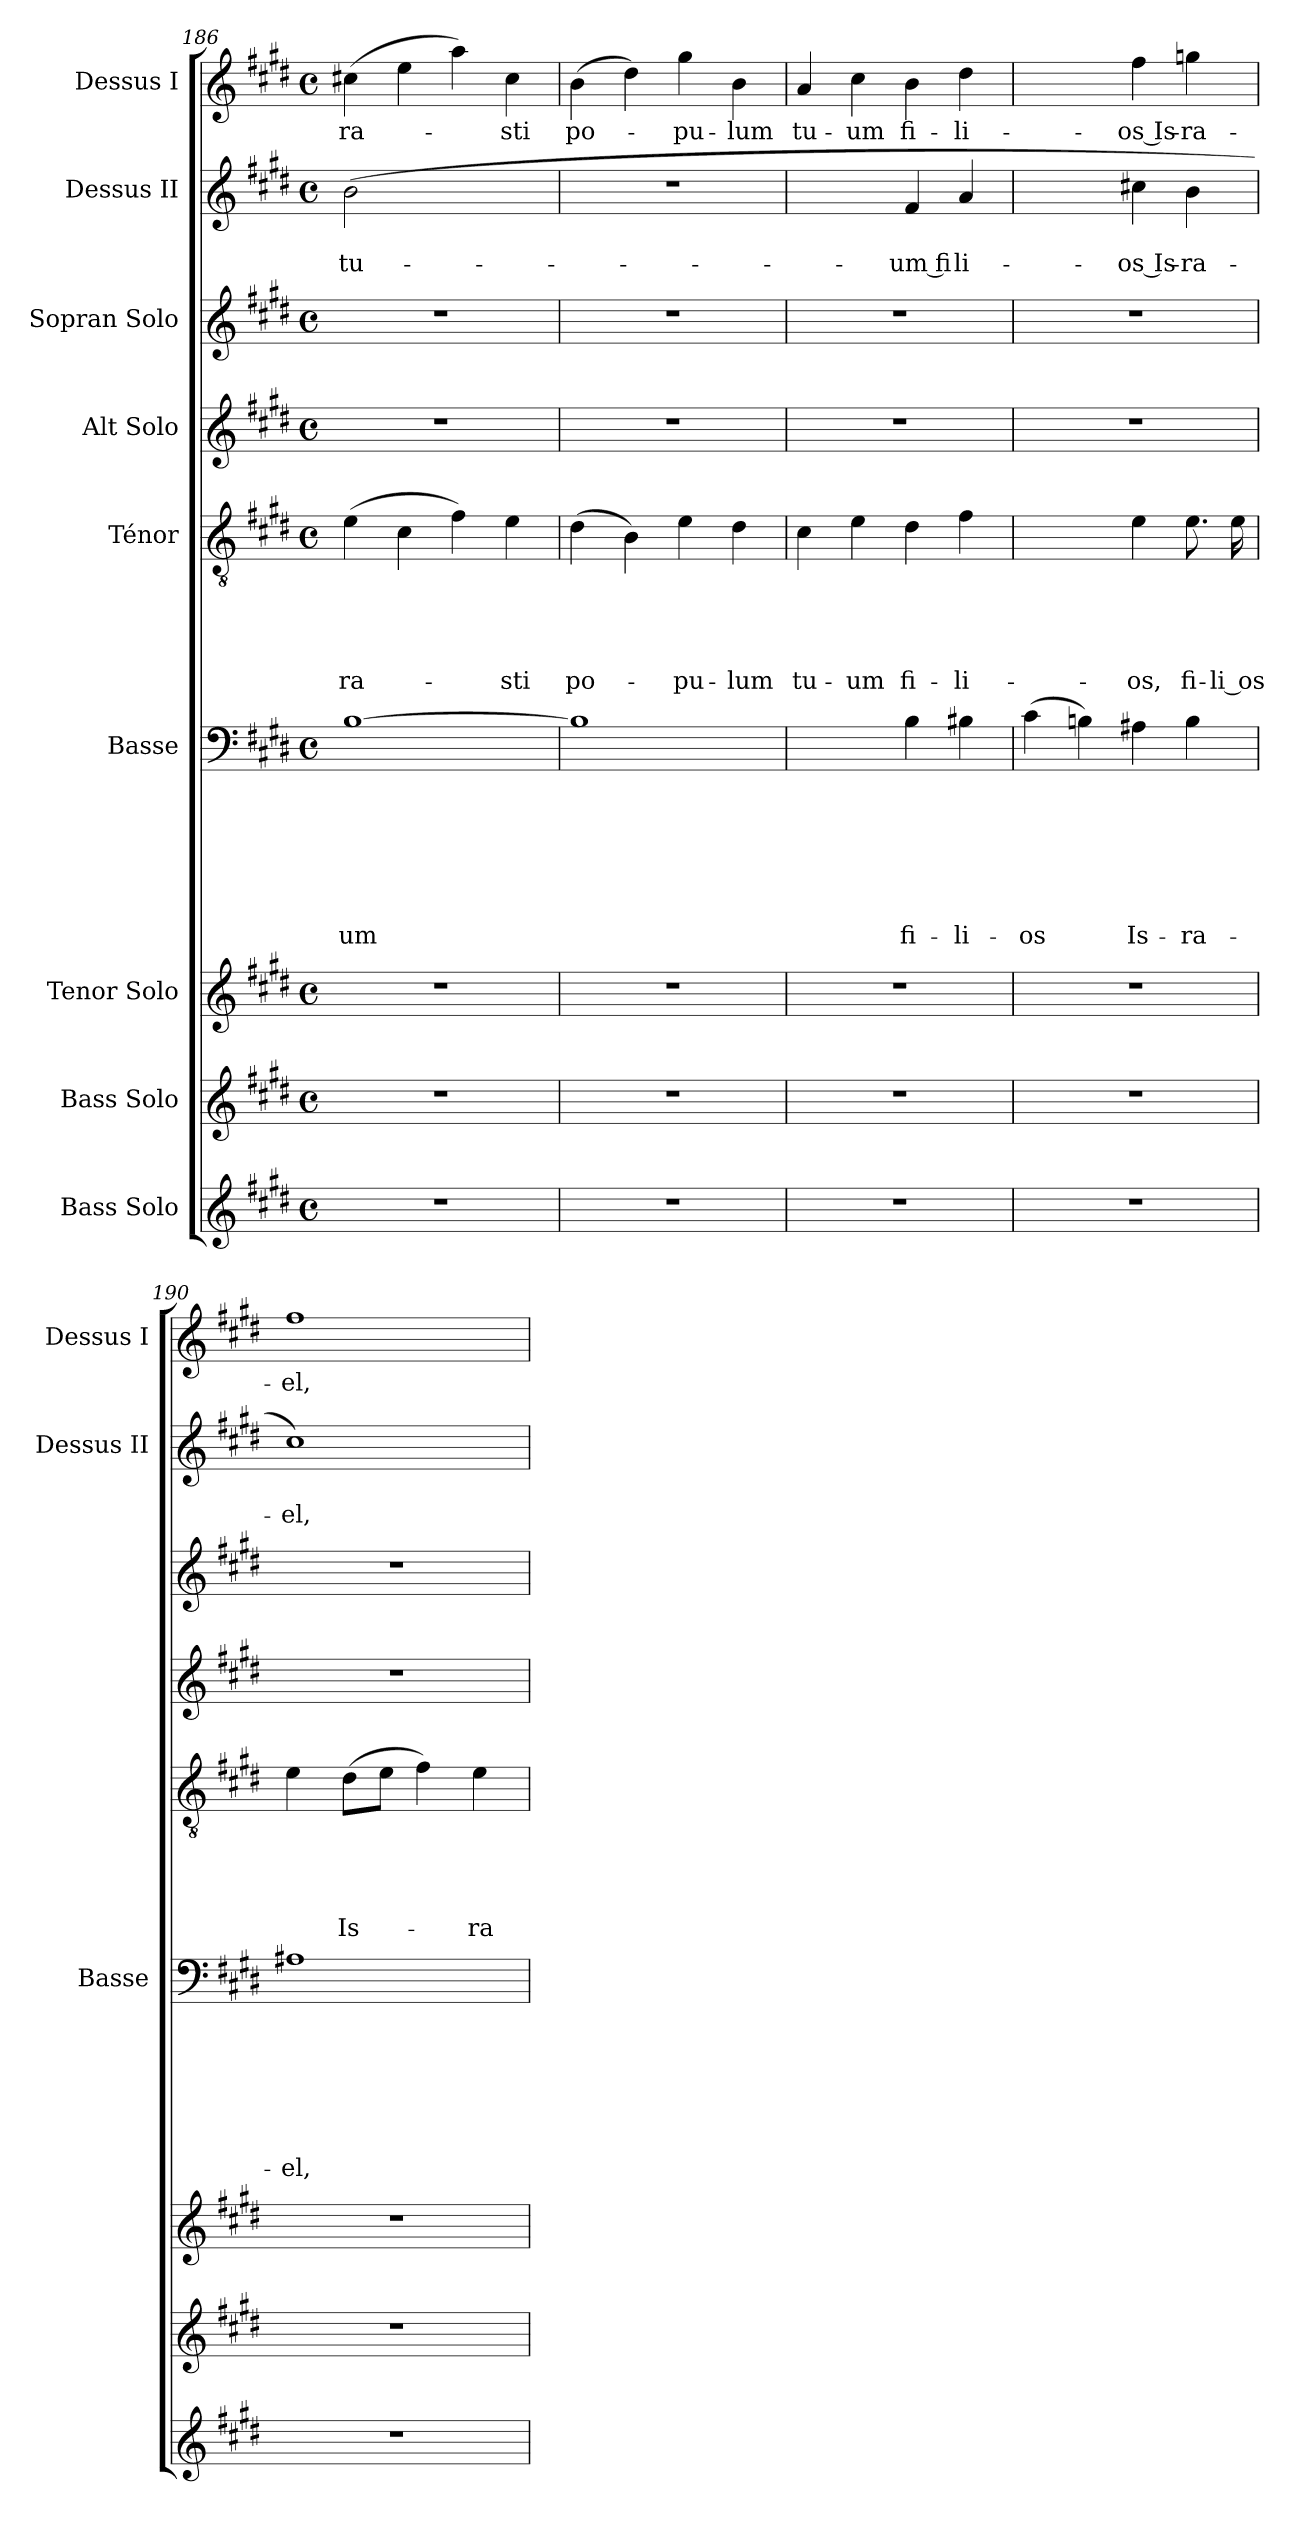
**kern	**kern	**kern	**kern	**text	**text	**text	**text	**text	**text	**text	**kern	**text	**text	**text	**text	**text	**kern	**kern	**kern	**text	**text	**kern	**text
*part9	*part8	*part7	*part6	*part6	*part6	*part6	*part6	*part6	*part6	*part6	*part5	*part5	*part5	*part5	*part5	*part5	*part4	*part3	*part2	*part2	*part2	*part1	*part1
*staff9	*staff8	*staff7	*staff6	*staff6	*staff6	*staff6	*staff6	*staff6	*staff6	*staff6	*staff5	*staff5	*staff5	*staff5	*staff5	*staff5	*staff4	*staff3	*staff2	*staff2	*staff2	*staff1	*staff1
*I"Bass Solo	*I"Bass Solo	*I"Tenor Solo	*I"Basse	*	*	*	*	*	*	*	*I"Ténor	*	*	*	*	*	*I"Alt Solo	*I"Sopran Solo	*I"Dessus II	*	*	*I"Dessus I	*
*	*	*	*I'Basse	*	*	*	*	*	*	*	*	*	*	*	*	*	*	*	*I'Dessus II	*	*	*I'Dessus I	*
!!LO:PB:g=z
*clefG2	*clefG2	*clefG2	*clefF4	*	*	*	*	*	*	*	*clefGv2	*	*	*	*	*	*clefG2	*clefG2	*clefG2	*	*	*clefG2	*
*ITrd7c12	*	*	*	*	*	*	*	*	*	*	*	*	*	*	*	*	*	*	*	*	*	*	*
*k[f#c#g#d#]	*k[f#c#g#d#]	*k[f#c#g#d#]	*k[f#c#g#d#]	*	*	*	*	*	*	*	*k[f#c#g#d#]	*	*	*	*	*	*k[f#c#g#d#]	*k[f#c#g#d#]	*k[f#c#g#d#]	*	*	*k[f#c#g#d#]	*
*E:	*E:	*E:	*E:	*	*	*	*	*	*	*	*E:	*	*	*	*	*	*E:	*E:	*E:	*	*	*E:	*
*M4/4	*M4/4	*M4/4	*M4/4	*	*	*	*	*	*	*	*M4/4	*	*	*	*	*	*M4/4	*M4/4	*M4/4	*	*	*M4/4	*
*met(c)	*met(c)	*met(c)	*met(c)	*	*	*	*	*	*	*	*met(c)	*	*	*	*	*	*met(c)	*met(c)	*met(c)	*	*	*met(c)	*
=186	=186	=186	=186	=186	=186	=186	=186	=186	=186	=186	=186	=186	=186	=186	=186	=186	=186	=186	=186	=186	=186	=186	=186
!	!	!	!	!	!	!	!	!	!	!LO:LY:b	!	!	!	!	!	!LO:LY:b	!	!	!	!	!LO:LY:b	!	!LO:LY:b
1r	1r	1r	[>1B	.	.	.	.	.	.	-um	(>4e\	.	.	.	.	ra-	1r	1r	(<2b\	.	tu-	(>4cc#X\	ra-
.	.	.	.	.	.	.	.	.	.	.	4c#\	.	.	.	.	.	.	.	.	.	.	4ee\	.
.	.	.	.	.	.	.	.	.	.	.	4f#\)	.	.	.	.	.	.	.	2ryy	.	.	4aa\)	.
!	!	!	!	!	!	!	!	!	!	!	!	!	!	!	!	!LO:LY:b	!	!	!	!	!	!	!LO:LY:b
.	.	.	.	.	.	.	.	.	.	.	4e\	.	.	.	.	-sti	.	.	.	.	.	4cc#\	-sti
=187	=187	=187	=187	=187	=187	=187	=187	=187	=187	=187	=187	=187	=187	=187	=187	=187	=187	=187	=187	=187	=187	=187	=187
!	!	!	!	!	!	!	!	!	!	!	!	!	!	!	!	!LO:LY:b	!	!	!	!	!	!	!LO:LY:b
1r	1r	1r	1B]	.	.	.	.	.	.	.	(>4d#\	.	.	.	.	po-	1r	1r	1r	.	.	(>4b\	po-
.	.	.	.	.	.	.	.	.	.	.	4B\)	.	.	.	.	.	.	.	.	.	.	4dd#\)	.
!	!	!	!	!	!	!	!	!	!	!	!	!	!	!	!	!LO:LY:b	!	!	!	!	!	!	!LO:LY:b
.	.	.	.	.	.	.	.	.	.	.	4e\	.	.	.	.	-pu-	.	.	.	.	.	4gg#\	-pu-
!	!	!	!	!	!	!	!	!	!	!	!	!	!	!	!	!LO:LY:b	!	!	!	!	!	!	!LO:LY:b
.	.	.	.	.	.	.	.	.	.	.	4d#\	.	.	.	.	-lum	.	.	.	.	.	4b\	-lum
=188	=188	=188	=188	=188	=188	=188	=188	=188	=188	=188	=188	=188	=188	=188	=188	=188	=188	=188	=188	=188	=188	=188	=188
!	!	!	!	!	!	!	!	!	!	!	!	!	!	!	!	!LO:LY:b	!	!	!	!	!	!	!LO:LY:b
1r	1r	1r	2ryy	.	.	.	.	.	.	.	4c#\	.	.	.	.	tu-	1r	1r	2ryy	.	.	4a/	tu-
!	!	!	!	!	!	!	!	!	!	!	!	!	!	!	!	!LO:LY:b	!	!	!	!	!	!	!LO:LY:b
.	.	.	.	.	.	.	.	.	.	.	4e\	.	.	.	.	-um	.	.	.	.	.	4cc#\	-um
!	!	!	!	!	!	!	!	!	!	!LO:LY:b	!	!	!	!	!	!LO:LY:b	!	!	!	!	!LO:LY:b:rj	!	!LO:LY:b
.	.	.	4B\	.	.	.	.	.	.	fi-	4d#\	.	.	.	.	fi-	.	.	4f#/	.	-um fi	4b\	fi-
!	!	!	!	!	!	!	!	!	!	!LO:LY:b	!	!	!	!	!	!LO:LY:b	!	!	!	!	!LO:LY:b	!	!LO:LY:b
.	.	.	4B#X\	.	.	.	.	.	.	-li-	4f#\	.	.	.	.	-li-	.	.	4a/	.	li-	4dd#\	-li-
=189	=189	=189	=189	=189	=189	=189	=189	=189	=189	=189	=189	=189	=189	=189	=189	=189	=189	=189	=189	=189	=189	=189	=189
!	!	!	!	!	!	!	!	!	!	!LO:LY:b	!	!	!	!	!	!	!	!	!	!	!	!	!
1r	1r	1r	(>4c#\	.	.	.	.	.	.	-os	2ryy	.	.	.	.	.	1r	1r	2ryy	.	.	2ryy	.
.	.	.	4Bn\)	.	.	.	.	.	.	.	.	.	.	.	.	.	.	.	.	.	.	.	.
!	!	!	!	!	!	!	!	!	!	!LO:LY:b	!	!	!	!	!	!LO:LY:b	!	!	!	!	!LO:LY:b:rj	!	!LO:LY:b:rj
.	.	.	4A#X\	.	.	.	.	.	.	Is-	4e\	.	.	.	.	-os,	.	.	4cc#X\	.	-os Is-	4ff#\	-os Is-
!	!	!	!	!	!	!	!	!	!	!LO:LY:b	!	!	!	!	!	!LO:LY:b	!	!	!	!	!LO:LY:b	!	!LO:LY:b
.	.	.	4B\	.	.	.	.	.	.	-ra-	8.e\	.	.	.	.	fi-	.	.	4b\	.	-ra-	4ggn\	-ra-
!	!	!	!	!	!	!	!	!	!	!	!	!	!	!	!	!LO:LY:b	!	!	!	!	!	!	!
.	.	.	.	.	.	.	.	.	.	.	16e\	.	.	.	.	-li os	.	.	.	.	.	.	.
=190	=190	=190	=190	=190	=190	=190	=190	=190	=190	=190	=190	=190	=190	=190	=190	=190	=190	=190	=190	=190	=190	=190	=190
!	!	!	!	!	!	!	!	!	!	!LO:LY:b	!	!	!	!	!	!	!	!	!	!	!LO:LY:b	!	!LO:LY:b
1r	1r	1r	1A#X	.	.	.	.	.	.	-el,	4e\	.	.	.	.	.	1r	1r	1cc#)	.	-el,	1ff#	-el,
!	!	!	!	!	!	!	!	!	!	!	!	!	!	!	!	!LO:LY:b	!	!	!	!	!	!	!
.	.	.	.	.	.	.	.	.	.	.	(>8d#\L	.	.	.	.	Is-	.	.	.	.	.	.	.
.	.	.	.	.	.	.	.	.	.	.	8e\J	.	.	.	.	.	.	.	.	.	.	.	.
.	.	.	.	.	.	.	.	.	.	.	4f#\)	.	.	.	.	.	.	.	.	.	.	.	.
!	!	!	!	!	!	!	!	!	!	!	!	!	!	!	!	!LO:LY:b	!	!	!	!	!	!	!
.	.	.	.	.	.	.	.	.	.	.	4e\	.	.	.	.	-ra-	.	.	.	.	.	.	.
=	=	=	=	=	=	=	=	=	=	=	=	=	=	=	=	=	=	=	=	=	=	=	=
*-	*-	*-	*-	*-	*-	*-	*-	*-	*-	*-	*-	*-	*-	*-	*-	*-	*-	*-	*-	*-	*-	*-	*-
